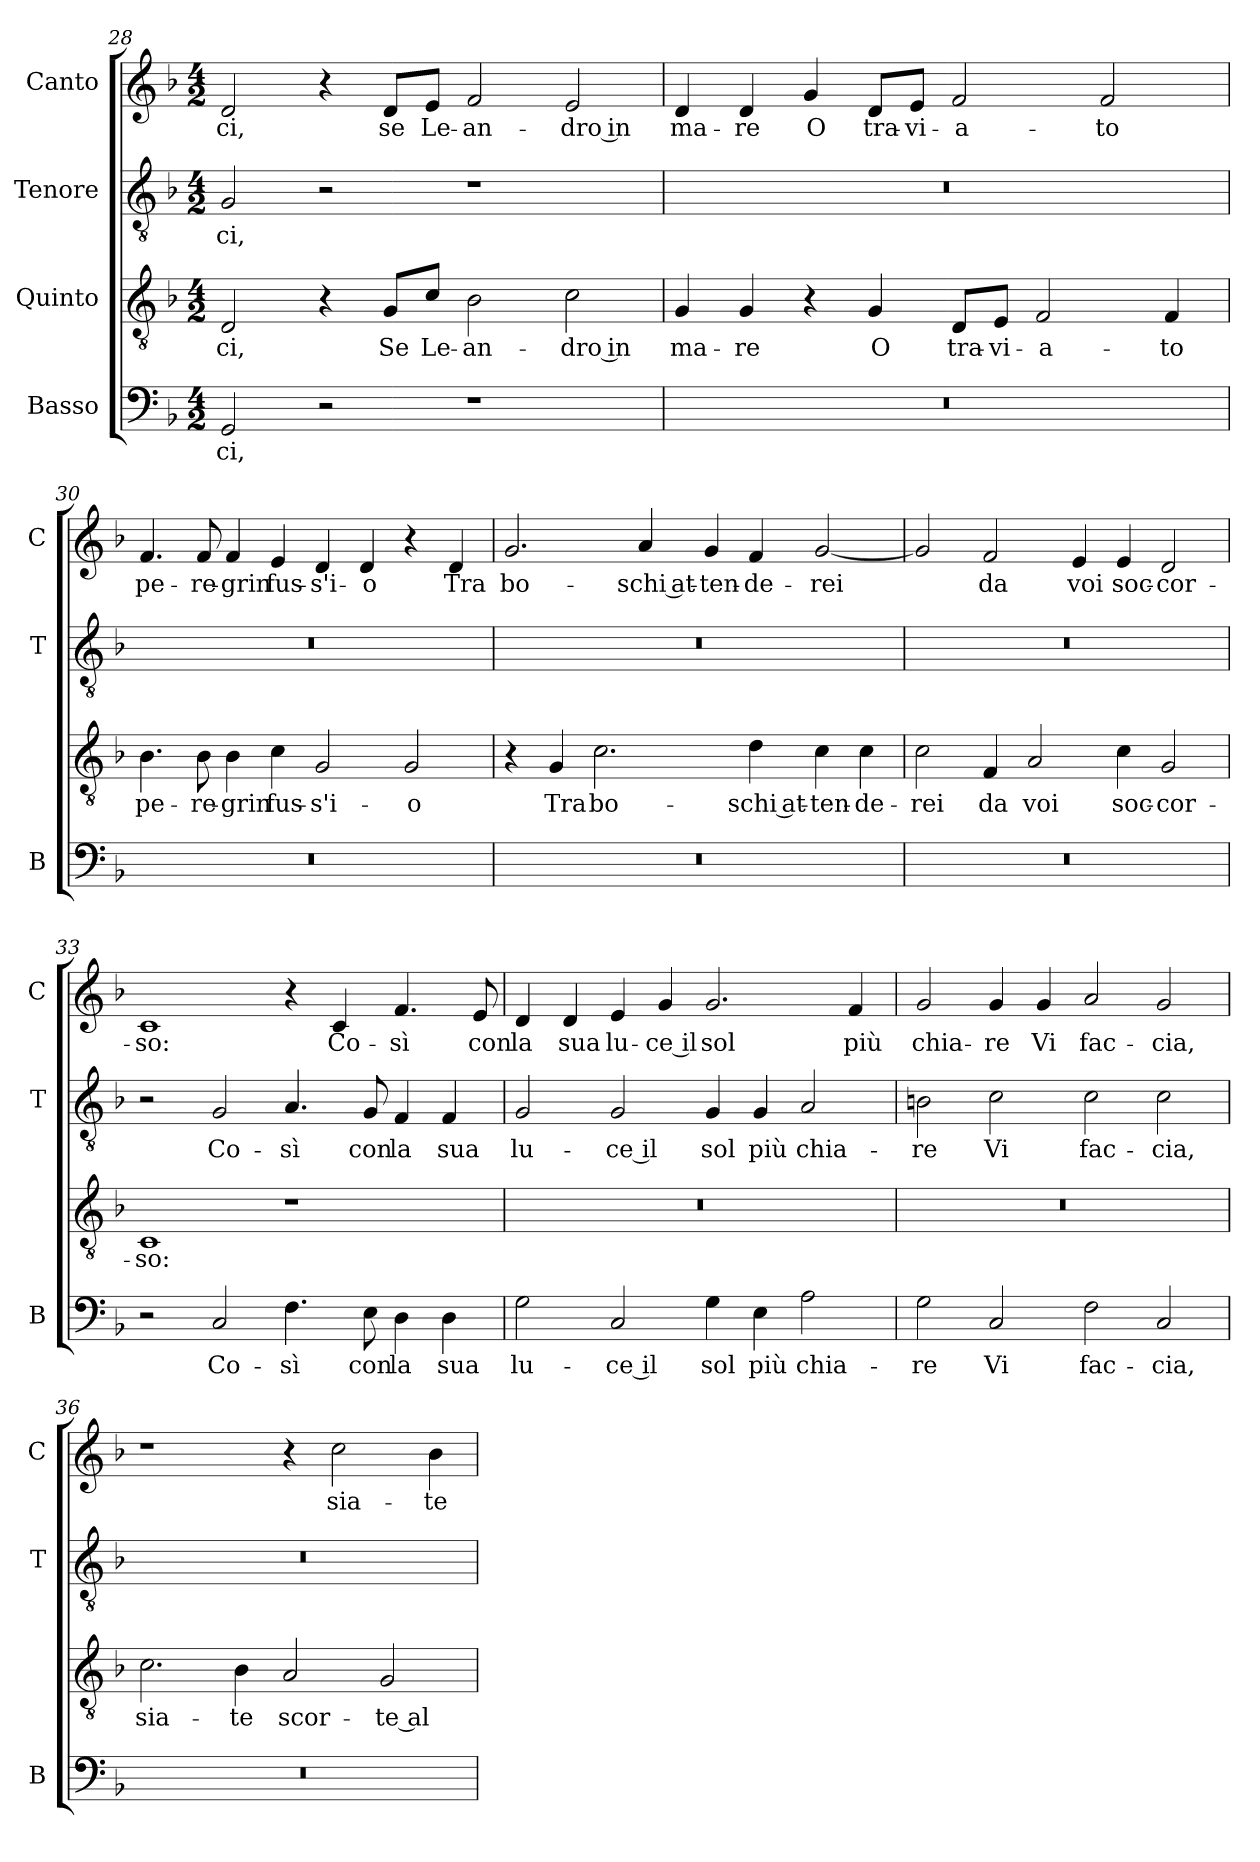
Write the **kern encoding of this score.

**kern	**text	**kern	**text	**kern	**text	**kern	**text
*part4	*part4	*part3	*part3	*part2	*part2	*part1	*part1
*staff4	*staff4	*staff3	*staff3	*staff2	*staff2	*staff1	*staff1
*I"Basso	*	*I"Quinto	*	*I"Tenore	*	*I"Canto	*
*I'B	*	*	*	*I'T	*	*I'C	*
*clefF4	*	*clefGv2	*	*clefGv2	*	*clefG2	*
*k[b-]	*	*k[b-]	*	*k[b-]	*	*k[b-]	*
*M4/2	*	*M4/2	*	*M4/2	*	*M4/2	*
=28	=28	=28	=28	=28	=28	=28	=28
2GG	-ci,	2D	-ci,	2G	-ci,	2d	-ci,
2r	.	4r	.	2r	.	4r	.
.	.	8G/L	Se	.	.	8d/L	se
.	.	8c/J	Le-	.	.	8e/J	Le-
1r	.	2B-	-an-	1r	.	2f	-an-
.	.	2c	-dro in	.	.	2e	-dro in
=29	=29	=29	=29	=29	=29	=29	=29
0r	.	4G	ma-	0r	.	4d	ma-
.	.	4G	-re	.	.	4d	-re
.	.	4r	.	.	.	4g	O
.	.	4G	O	.	.	8d/L	tra-
.	.	.	.	.	.	8e/J	-vi-
.	.	8D/L	tra-	.	.	2f	-a-
.	.	8E/J	-vi-	.	.	.	.
.	.	2F	-a-	.	.	.	.
.	.	.	.	.	.	2f	-to
.	.	4F	-to	.	.	.	.
=30	=30	=30	=30	=30	=30	=30	=30
0r	.	4.B-	pe-	0r	.	4.f	pe-
.	.	8B-	-re-	.	.	8f	-re-
.	.	4B-	-grin	.	.	4f	-grin
.	.	4c	fus-	.	.	4e	fus-
.	.	2G	-s'i-	.	.	4d	-s'i-
.	.	.	.	.	.	4d	-o
.	.	2G	-o	.	.	4r	.
.	.	.	.	.	.	4d	Tra
=31	=31	=31	=31	=31	=31	=31	=31
0r	.	4r	.	0r	.	2.g	bo-
.	.	4G	Tra	.	.	.	.
.	.	2.c	bo-	.	.	.	.
.	.	.	.	.	.	4a	-schi at-
.	.	.	.	.	.	4g	-ten-
.	.	4d	-schi at-	.	.	4f	-de-
.	.	4c	-ten-	.	.	[2g	-rei
.	.	4c	-de-	.	.	.	.
=32	=32	=32	=32	=32	=32	=32	=32
0r	.	2c	-rei	0r	.	2g]	.
.	.	4F	da	.	.	2f	da
.	.	2A	voi	.	.	.	.
.	.	.	.	.	.	4e	voi
.	.	4c	soc-	.	.	4e	soc-
.	.	2G	-cor-	.	.	2d	-cor-
=33	=33	=33	=33	=33	=33	=33	=33
2r	.	1C	-so:	2r	.	1c	-so:
2C	Co-	.	.	2G	Co-	.	.
4.F	-sì	1r	.	4.A	-sì	4r	.
.	.	.	.	.	.	4c	Co-
8E	con	.	.	8G	con	.	.
4D	la	.	.	4F	la	4.f	-sì
4D	sua	.	.	4F	sua	.	.
.	.	.	.	.	.	8e	con
=34	=34	=34	=34	=34	=34	=34	=34
2G	lu-	0r	.	2G	lu-	4d	la
.	.	.	.	.	.	4d	sua
2C	-ce il	.	.	2G	-ce il	4e	lu-
.	.	.	.	.	.	4g	-ce il
4G	sol	.	.	4G	sol	2.g	sol
4E	più	.	.	4G	più	.	.
2A	chia-	.	.	2A	chia-	.	.
.	.	.	.	.	.	4f	più
=35	=35	=35	=35	=35	=35	=35	=35
2G	-re	0r	.	2Bn	-re	2g	chia-
2C	Vi	.	.	2c	Vi	4g	-re
.	.	.	.	.	.	4g	Vi
2F	fac-	.	.	2c	fac-	2a	fac-
2C	-cia,	.	.	2c	-cia,	2g	-cia,
=36	=36	=36	=36	=36	=36	=36	=36
0r	.	2.c	sia-	0r	.	1r	.
.	.	4B-	-te	.	.	.	.
.	.	2A	scor-	.	.	4r	.
.	.	.	.	.	.	2cc	sia-
.	.	2G	-te al	.	.	.	.
.	.	.	.	.	.	4b-	-te
=	=	=	=	=	=	=	=
*-	*-	*-	*-	*-	*-	*-	*-
